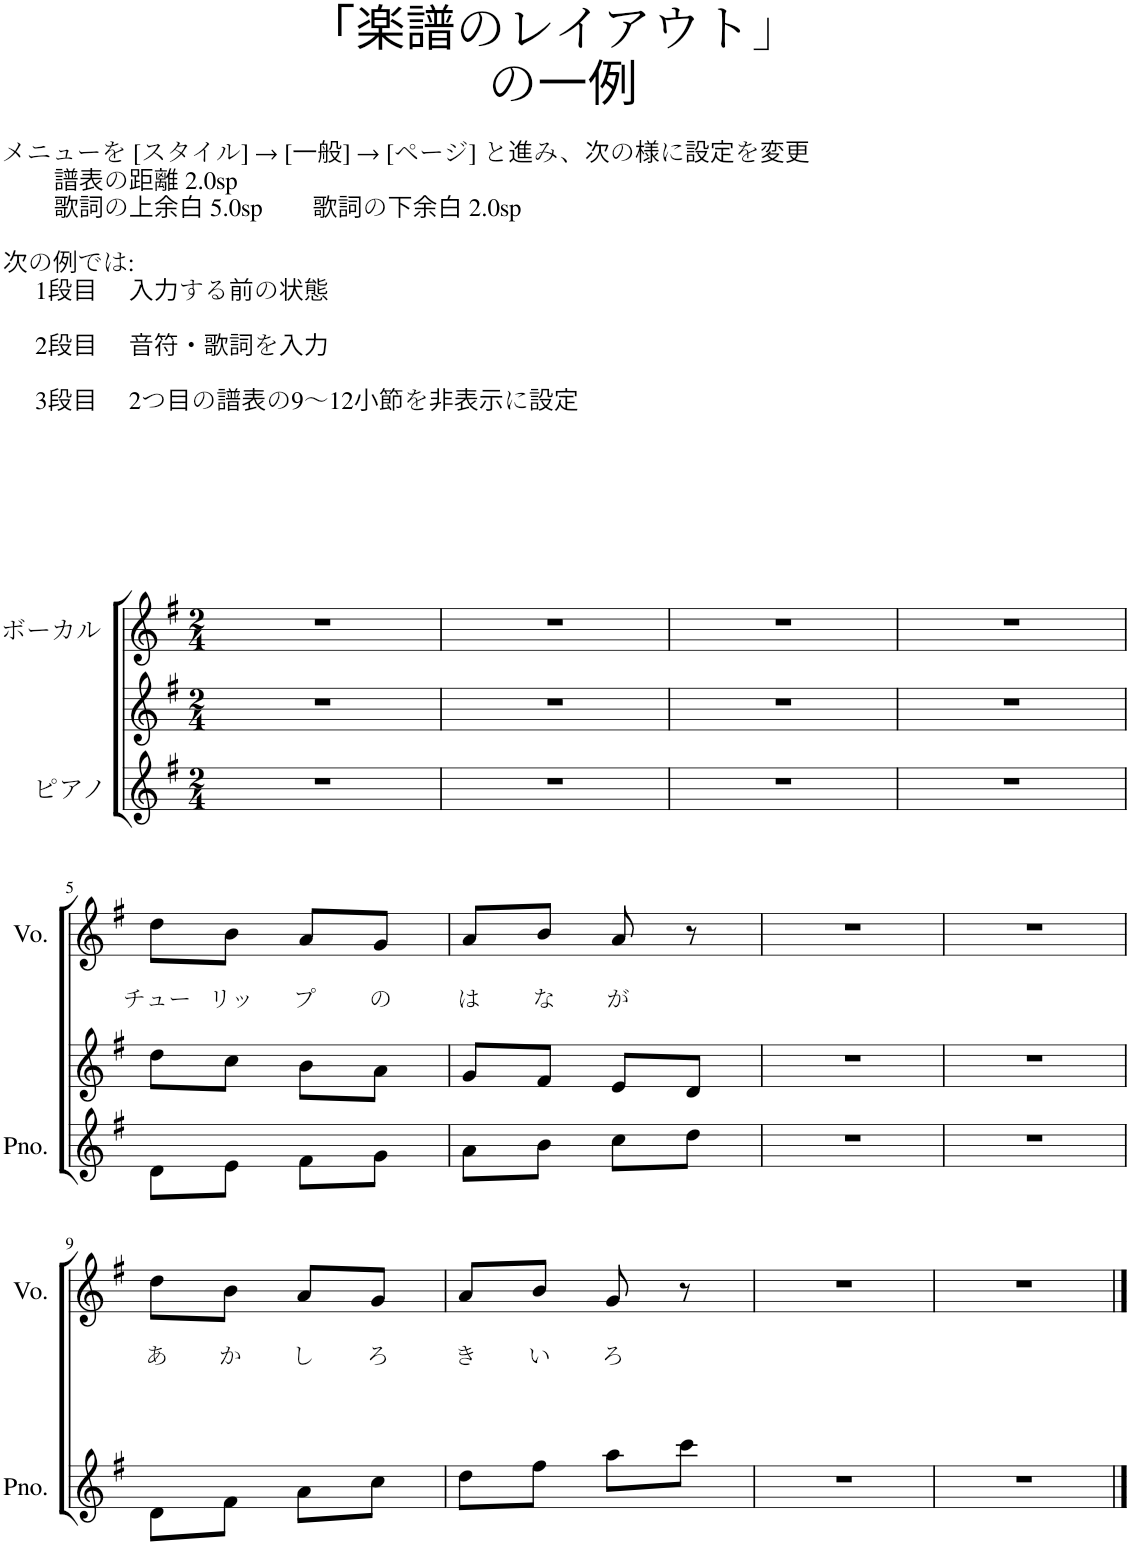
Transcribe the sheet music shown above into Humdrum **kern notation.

**kern	**kern	**kern	**text
*part3	*part2	*part1	*part1
*staff3	*staff2	*staff1	*staff1
*I"ピアノ	*I"ピアノ	*I"ボーカル	*
*clefG2	*clefG2	*clefG2	*
*k[f#]	*k[f#]	*k[f#]	*
*M2/4	*M2/4	*M2/4	*
=1	=1	=1	=1
2r	2r	2r	.
=2	=2	=2	=2
2r	2r	2r	.
=3	=3	=3	=3
2r	2r	2r	.
=4	=4	=4	=4
2r	2r	2r	.
!!LO:LB:g=z
=5	=5	=5	=5
!	!	!	!LO:LY:b
8d\L	8dd\L	8dd\L	チュー
!	!	!	!LO:LY:b
8e\J	8cc\J	8b\J	リッ
!	!	!	!LO:LY:b
8f#\L	8b\L	8a/L	プ
!	!	!	!LO:LY:b
8g\J	8a\J	8g/J	の
=6	=6	=6	=6
!	!	!	!LO:LY:b
8a\L	8g/L	8a/L	は
!	!	!	!LO:LY:b
8b\J	8f#/J	8b/J	な
!	!	!	!LO:LY:b
8cc\L	8e/L	8a/	が
8dd\J	8d/J	8r	.
=7	=7	=7	=7
2r	2r	2r	.
=8	=8	=8	=8
2r	2r	2r	.
!!LO:LB:g=z
=9	=9	=9	=9
!	!	!	!LO:LY:b
8d\L	2r	8dd\L	あ
!	!	!	!LO:LY:b
8f#\J	.	8b\J	か
!	!	!	!LO:LY:b
8a\L	.	8a/L	し
!	!	!	!LO:LY:b
8cc\J	.	8g/J	ろ
=10	=10	=10	=10
!	!	!	!LO:LY:b
8dd\L	2r	8a/L	き
!	!	!	!LO:LY:b
8ff#\J	.	8b/J	い
!	!	!	!LO:LY:b
8aa\L	.	8g/	ろ
8ccc\J	.	8r	.
=11	=11	=11	=11
2r	2r	2r	.
=12	=12	=12	=12
2r	2r	2r	.
==	==	==	==
*-	*-	*-	*-
